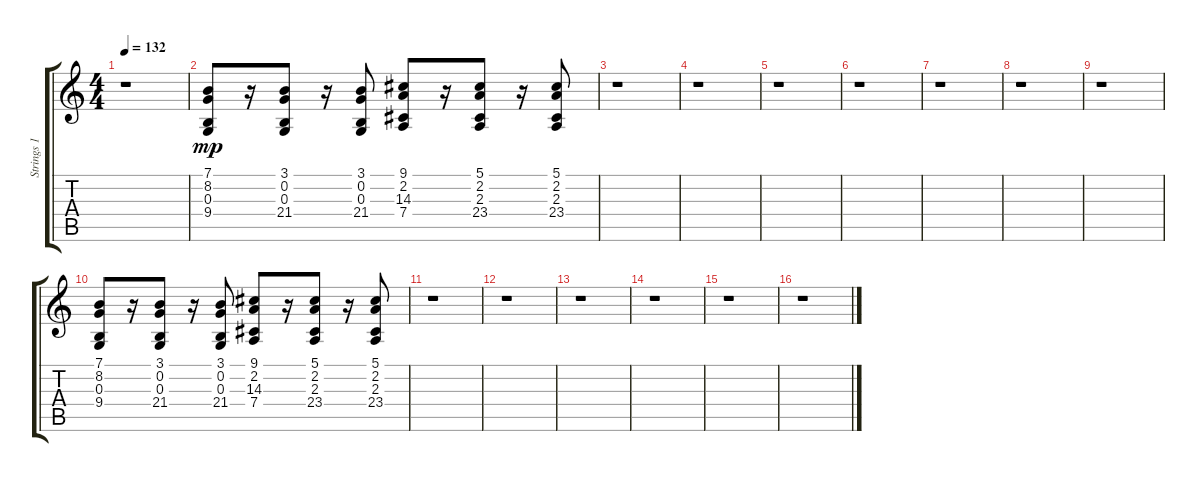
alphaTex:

\track ("Strings 1" "Strings 1") {instrument stringensemble1}
\staff {score tabs}
\tuning (E4 B3 G3 D3 A2 E2) {hide}
\ts (4 4)
\tempo 132
\clef g2
\ks c
r.1{dy mp} |
(7.1 8.2 0.3 9.4).8 r.16 (3.1 0.2 0.3 21.4).8 r.16 (3.1 0.2 0.3 21.4).8 (9.1 2.2 14.3 7.4).8 r.16 (5.1 2.2 2.3 23.4).8 r.16 (5.1 2.2 2.3 23.4).8 |
r.1 |
r.1 |
r.1 |
r.1 |
r.1 |
r.1 |
r.1 |
(7.1 8.2 0.3 9.4).8 r.16 (3.1 0.2 0.3 21.4).8 r.16 (3.1 0.2 0.3 21.4).8 (9.1 2.2 14.3 7.4).8 r.16 (5.1 2.2 2.3 23.4).8 r.16 (5.1 2.2 2.3 23.4).8 |
r.1 |
r.1 |
r.1 |
r.1 |
r.1 |
r.1
